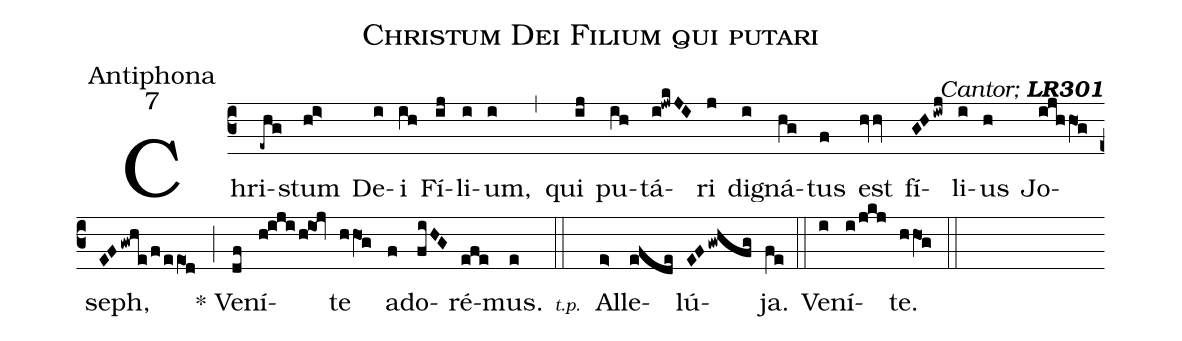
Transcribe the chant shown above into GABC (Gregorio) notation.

name:Christum Dei Filium qui putari;
office-part:Antiphona;
mode:7;
commentary:{\itshape\mdseries   Cantor;\/}  {\bfseries LR301};
%%
(c3) Chri(-ehg)stum(hi>) De(i)i(ih) Fí(ij)li(i)um,(i) (,)
qui(ij) pu(ih)tá(i!jwkJI)ri(j) di(i)gná(hg)tus(f) est(hvv) fí(GHiwj)li(i)us(h) Jo(ijhhO1g)seph,(EFgwhe/f/eeO1d) (;)
<sp>*</sp> Ve(df)ní(h!iji/h!io1!jv)te(hhO1g) ad(f)o(fiHG)ré(efe)mus.(e) (::)
<v>{\scriptsize\itshape t.p.\ }</v> Al(e>)le(efde)lú(EFgwhfg)ja.(fe) (::)
Ve(i)ní(i/jkj)te.(hhO1g) (::)
